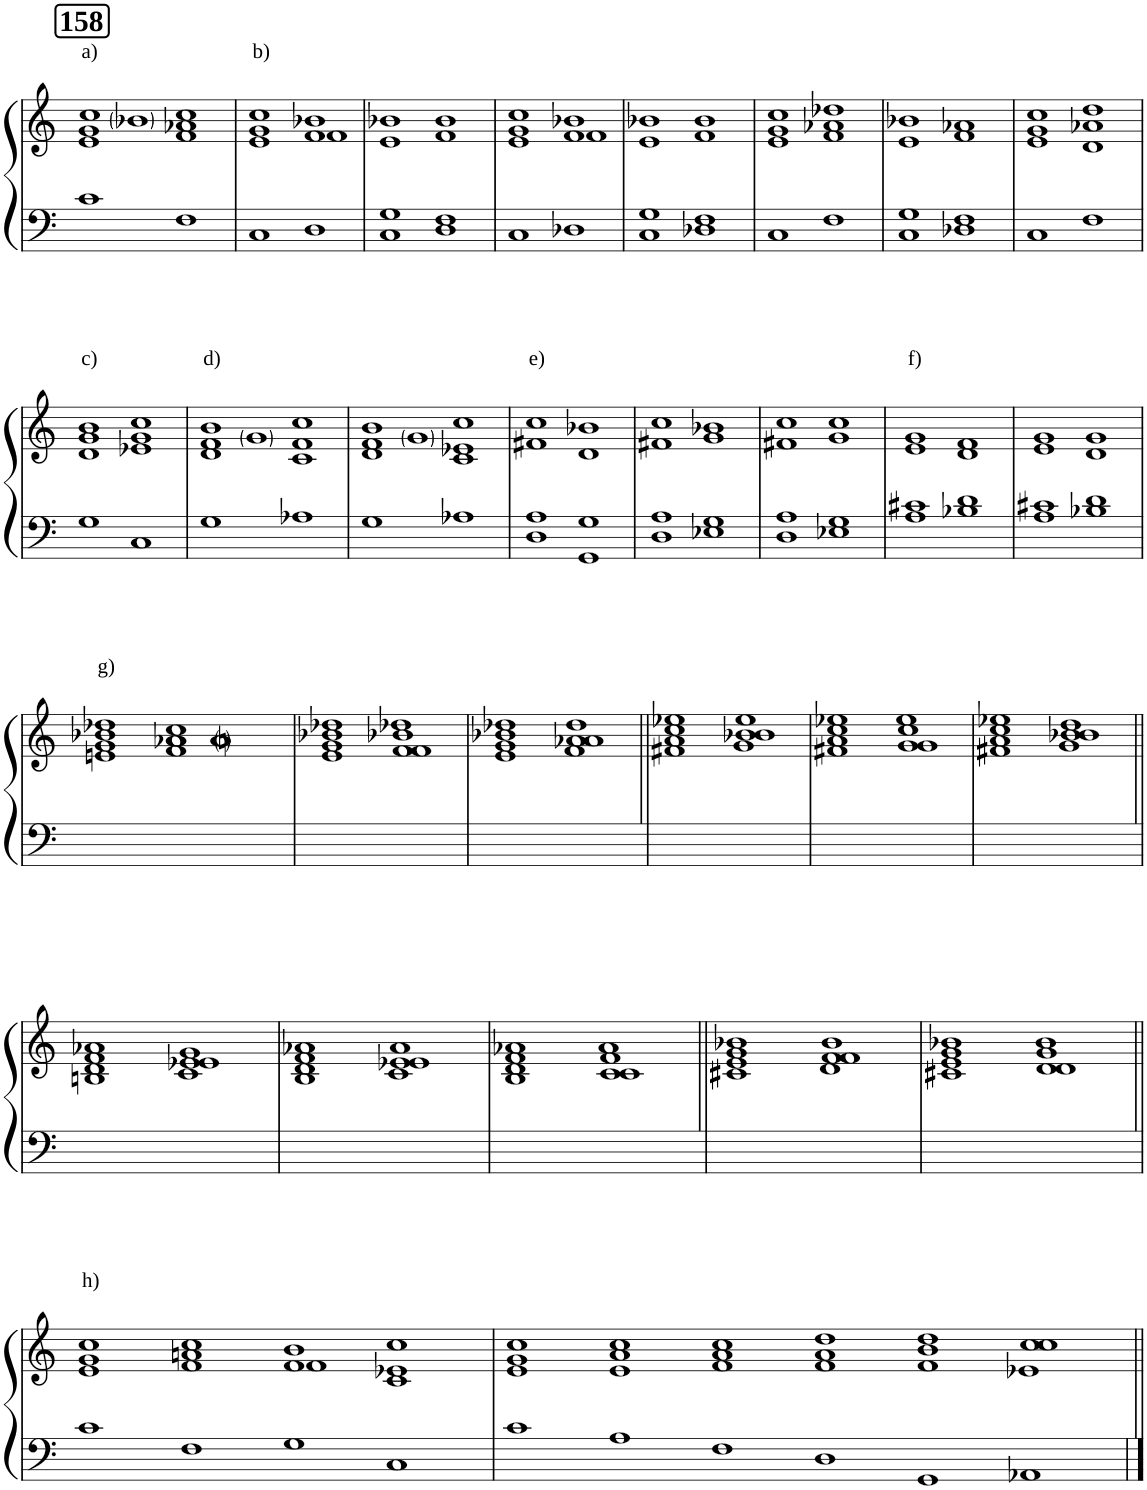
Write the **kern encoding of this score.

**kern	**kern
*part1	*part1
*staff2	*staff1
*I"Piano	*
*I'Pno	*
*clefF4	*clefG2
*k[]	*k[]
*M2/1	*M2/1
!!LO:REH:place=s1:a:B:cj:fs=14:t=158
=1	=1
*^	*
!	!	!LO:TX:a:t=a)
!	!	!LO:N:head=open
*	*	*^
*	*	*	*^
0ryy	1c	2cc	1g	1e
!	!	!LO:N:head=open	!	!
.	.	2b-X	.	.
.	1F	1cc	1a-X	1f
=2	=2	=2	=2	=2
!	!	!LO:TX:a:t=b)	!	!
0ryy	1C	1cc	1g	1e
.	1D	1b-X	1f	1f
*	*	*	*v	*v
=3	=3	=3	=3
*	*^	*	*
0ryy	1G	1C	1b-X	1e
.	1F	1D	1b-	1f
*	*v	*v	*	*
=4	=4	=4	=4
*	*	*	*^
0ryy	1C	1cc	1g	1e
.	1D-X	1b-X	1f	1f
*	*	*	*v	*v
=5	=5	=5	=5
*	*^	*	*
0ryy	1G	1C	1b-X	1e
.	1F	1D-X	1b-	1f
*	*v	*v	*	*
=6	=6	=6	=6
*	*	*	*^
0ryy	1C	1cc	1g	1e
.	1F	1dd-X	1a-X	1f
*	*	*	*v	*v
=7	=7	=7	=7
*	*^	*	*
0ryy	1G	1C	1b-X	1e
.	1F	1D-X	1a-X	1f
*	*v	*v	*	*
=8	=8	=8	=8
*	*	*	*^
0ryy	1C	1cc	1g	1e
.	1F	1dd	1a-X	1d
!!LO:LB:g=z	!!	!!
=9	=9	=9	=9	=9
!	!	!LO:TX:a:t=c)	!	!
0ryy	1G	1b	1g	1d
.	1C	1cc	1g	1e-X
=10	=10	=10	=10	=10
!	!	!LO:TX:a:t=d)	!	!
!	!	!	!LO:N:head=open	!
0ryy	1G	1b	2f	1d
!	!	!	!LO:N:head=open	!
.	.	.	2g	.
.	1A-X	1cc	1f	1c
=11	=11	=11	=11	=11
!	!	!	!LO:N:head=open	!
0ryy	1G	1b	2f	1d
!	!	!	!LO:N:head=open	!
.	.	.	2g	.
.	1A-X	1cc	1e-X	1c
=12	=12	=12	=12	=12
*	*^	*	*	*
!	!	!	!LO:TX:a:t=e)	!	!
*	*	*	*	*v	*v
0ryy	1A	1D	1cc	1f#X
.	1G	1GG	1b-X	1d
=13	=13	=13	=13	=13
0ryy	1A	1D	1cc	1f#X
.	1G	1E-X	1b-X	1g
=14	=14	=14	=14	=14
0ryy	1A	1D	1cc	1f#X
.	1G	1E-X	1cc	1g
=15	=15	=15	=15	=15
!	!	!	!LO:TX:a:t=f)	!
0ryy	1c#X	1A	1g	1e
.	1d	1B-X	1f	1d
=16	=16	=16	=16	=16
0ryy	1c#X	1A	1g	1e
.	1d	1B-X	1g	1d
!!LO:LB:g=z
=17	=17	=17	=17	=17
*	*	*	*^	*^
!	!	!	!LO:TX:a:t=g)	!	!	!
*v	*v	*v	*	*	*	*
0ryy	1dd-X	1b-X	1g	1en
!	!	!LO:N:head=open	!LO:N:head=open	!
.	1cc	2a-X	2a-	1f
!	!	!LO:N:head=open	!LO:N:head=open	!
.	.	2ani	2a	.
=18	=18	=18	=18	=18
0ryy	1dd-X	1b-X	1g	1e
.	1dd-X	1b-X	1f	1f
=19	=19	=19	=19	=19
0ryy	1dd-X	1b-X	1g	1e
.	1dd-	1a-X	1a-	1f
=20||	=20||	=20||	=20||	=20||
0ryy	1ee-X	1cc	1a	1f#X
.	1ee-	1b-X	1b-	1g
=21	=21	=21	=21	=21
0ryy	1ee-X	1cc	1a	1f#X
.	1ee-	1cc	1g	1g
=22	=22	=22	=22	=22
0ryy	1ee-X	1cc	1a	1f#X
.	1dd	1b-X	1b-	1g
!!LO:LB:g=z	!!	!!	!!
=23||	=23||	=23||	=23||	=23||
0ryy	1a-X	1f	1d	1Bn
.	1g	1e-X	1e-	1c
=24	=24	=24	=24	=24
0ryy	1a-X	1f	1d	1B
.	1a-	1e-X	1e-	1c
=25	=25	=25	=25	=25
0ryy	1a-X	1f	1d	1B
.	1a-	1f	1c	1c
=26||	=26||	=26||	=26||	=26||
0ryy	1b-X	1g	1e	1c#X
.	1b-	1f	1f	1d
=27	=27	=27	=27	=27
0ryy	1b-X	1g	1e	1c#X
.	1b-	1g	1d	1d
*	*v	*v	*v	*v
!!LO:LB:g=z
=28||	=28||
*M4/1	*M4/1
*^	*^
*	*	*	*^
*	*	*	*	*^
!	!	!LO:TX:a:t=h)	!	!	!
*	*	*	*	*v	*v
00ryy	1c	1cc	1g	1e
.	1F	1cc	1an	1f
.	1G	1b	1f	1f
.	1C	1cc	1e-X	1c
=29	=29	=29	=29	=29
*M6/1	*	*M6/1	*	*
00.ryy	1c	1cc	1g	1e
.	1A	1cc	1a	1e
.	1F	1cc	1a	1f
.	1D	1dd	1a	1f
.	1GG	1dd	1b	1f
.	1AA-X	1cc	1cc	1e-X
*v	*v	*	*	*
*	*v	*v	*v
=||	=||
*-	*-
